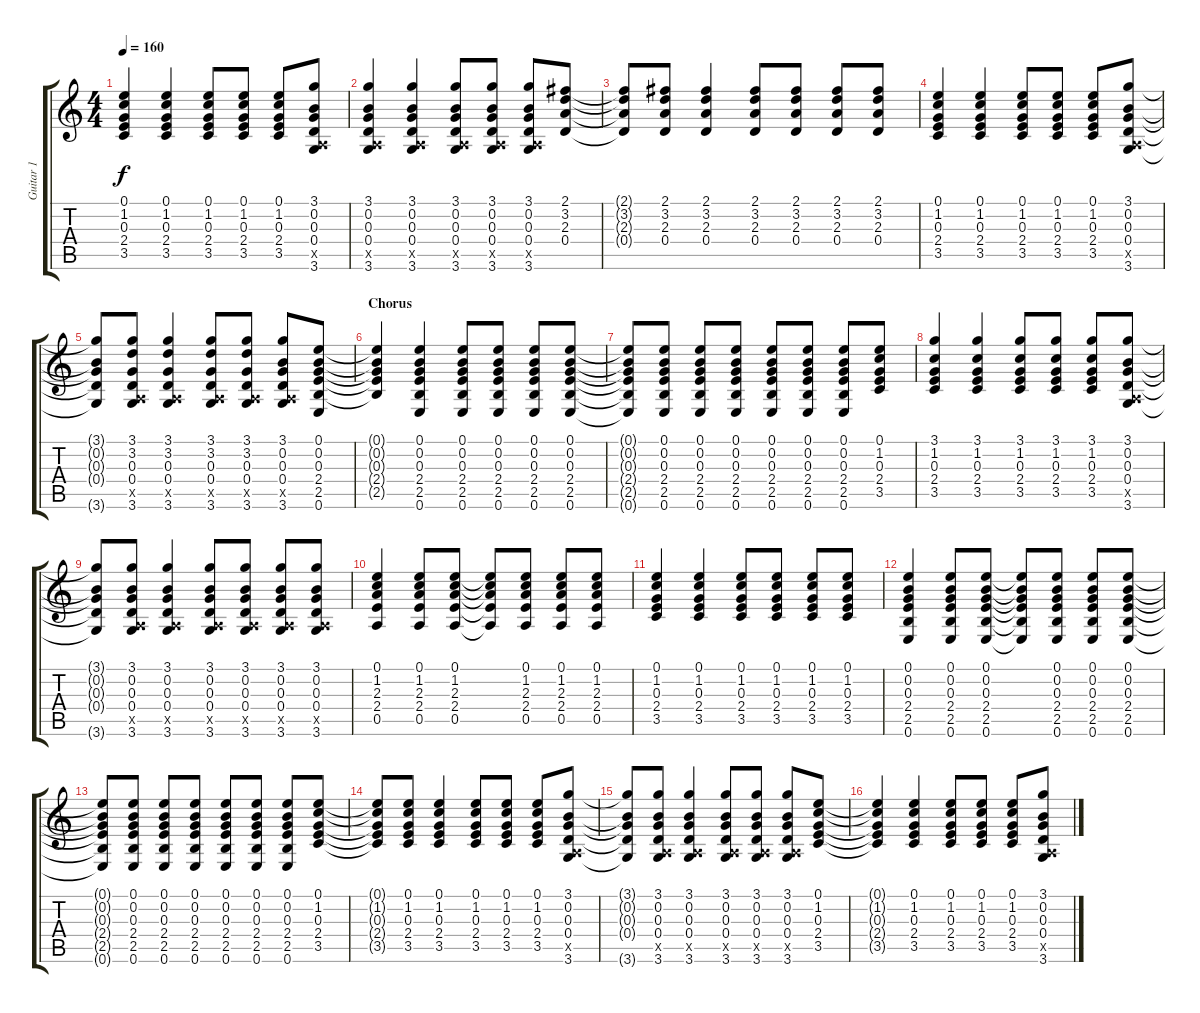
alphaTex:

\track ("Guitar 1" "Guitar 1") {instrument acousticguitarsteel}
\staff {score tabs}
\tuning (E4 B3 G3 D3 A2 E2) {hide}
\ts (4 4)
\tempo 160
\clef g2
\ks c
(0.1{t} 1.2{t} 0.3{t} 2.4{t} 3.5{t}).4{dy f} (0.1 1.2 0.3 2.4 3.5).4 (0.1 1.2 0.3 2.4 3.5).8 (0.1 1.2 0.3 2.4 3.5).8 (0.1 1.2 0.3 2.4 3.5).8 (3.1 0.2 0.3 0.4 0.5{x} 3.6).8 |
(3.1 0.2 0.3 0.4 0.5{x} 3.6).4 (3.1 0.2 0.3 0.4 0.5{x} 3.6).4 (3.1 0.2 0.3 0.4 0.5{x} 3.6).8 (3.1 0.2 0.3 0.4 0.5{x} 3.6).8 (3.1 0.2 0.3 0.4 0.5{x} 3.6).8 (2.1 3.2 2.3 0.4).8 |
(2.1{t} 3.2{t} 2.3{t} 0.4{t}).8 (2.1 3.2 2.3 0.4).8 (2.1 3.2 2.3 0.4).4 (2.1 3.2 2.3 0.4).8 (2.1 3.2 2.3 0.4).8 (2.1 3.2 2.3 0.4).8 (2.1 3.2 2.3 0.4).8 |
(0.1 1.2 0.3 2.4 3.5).4 (0.1 1.2 0.3 2.4 3.5).4 (0.1 1.2 0.3 2.4 3.5).8 (0.1 1.2 0.3 2.4 3.5).8 (0.1 1.2 0.3 2.4 3.5).8 (3.1 0.2 0.3 0.4 0.5{x} 3.6).8 |
(3.1{t} 0.2{t} 0.3{t} 0.4{t} 3.6{t}).8 (3.1 3.2 0.3 0.4 0.5{x} 3.6).8 (3.1 3.2 0.3 0.4 0.5{x} 3.6).4 (3.1 3.2 0.3 0.4 0.5{x} 3.6).8 (3.1 3.2 0.3 0.4 0.5{x} 3.6).8 (3.1 0.2 0.3 0.4 0.5{x} 3.6).8 (0.1 0.2 0.3 2.4 2.5 0.6).8 |
\section ("" "Chorus")
(0.1{t} 0.2{t} 0.3{t} 2.4{t} 2.5{t}).4 (0.1 0.2 0.3 2.4 2.5 0.6).4 (0.1 0.2 0.3 2.4 2.5 0.6).8 (0.1 0.2 0.3 2.4 2.5 0.6).8 (0.1 0.2 0.3 2.4 2.5 0.6).8 (0.1 0.2 0.3 2.4 2.5 0.6).8 |
(0.1{t} 0.2{t} 0.3{t} 2.4{t} 2.5{t} 0.6{t}).8 (0.1 0.2 0.3 2.4 2.5 0.6).8 (0.1 0.2 0.3 2.4 2.5 0.6).8 (0.1 0.2 0.3 2.4 2.5 0.6).8 (0.1 0.2 0.3 2.4 2.5 0.6).8 (0.1 0.2 0.3 2.4 2.5 0.6).8 (0.1 0.2 0.3 2.4 2.5 0.6).8 (0.1 1.2 0.3 2.4 3.5).8 |
(3.1 1.2 0.3 2.4 3.5).4 (3.1 1.2 0.3 2.4 3.5).4 (3.1 1.2 0.3 2.4 3.5).8 (3.1 1.2 0.3 2.4 3.5).8 (3.1 1.2 0.3 2.4 3.5).8 (3.1 0.2 0.3 0.4 0.5{x} 3.6).8 |
(3.1{t} 0.2{t} 0.3{t} 0.4{t} 3.6{t}).8 (3.1 0.2 0.3 0.4 0.5{x} 3.6).8 (3.1 0.2 0.3 0.4 0.5{x} 3.6).4 (3.1 0.2 0.3 0.4 0.5{x} 3.6).8 (3.1 0.2 0.3 0.4 0.5{x} 3.6).8 (3.1 0.2 0.3 0.4 0.5{x} 3.6).8 (3.1 0.2 0.3 0.4 0.5{x} 3.6).8 |
(0.1 1.2 2.3 2.4 0.5).4 (0.1 1.2 2.3 2.4 0.5).8 (0.1 1.2 2.3 2.4 0.5).8 (0.1{t} 1.2{t} 2.3{t} 2.4{t} 0.5{t}).8 (0.1 1.2 2.3 2.4 0.5).8 (0.1 1.2 2.3 2.4 0.5).8 (0.1 1.2 2.3 2.4 0.5).8 |
(0.1 1.2 0.3 2.4 3.5).4 (0.1 1.2 0.3 2.4 3.5).4 (0.1 1.2 0.3 2.4 3.5).8 (0.1 1.2 0.3 2.4 3.5).8 (0.1 1.2 0.3 2.4 3.5).8 (0.1 1.2 0.3 2.4 3.5).8 |
(0.1 0.2 0.3 2.4 2.5 0.6).4 (0.1 0.2 0.3 2.4 2.5 0.6).8 (0.1 0.2 0.3 2.4 2.5 0.6).8 (0.1{t} 0.2{t} 0.3{t} 2.4{t} 2.5{t} 0.6{t}).8 (0.1 0.2 0.3 2.4 2.5 0.6).8 (0.1 0.2 0.3 2.4 2.5 0.6).8 (0.1 0.2 0.3 2.4 2.5 0.6).8 |
(0.1{t} 0.2{t} 0.3{t} 2.4{t} 2.5{t} 0.6{t}).8 (0.1 0.2 0.3 2.4 2.5 0.6).8 (0.1 0.2 0.3 2.4 2.5 0.6).8 (0.1 0.2 0.3 2.4 2.5 0.6).8 (0.1 0.2 0.3 2.4 2.5 0.6).8 (0.1 0.2 0.3 2.4 2.5 0.6).8 (0.1 0.2 0.3 2.4 2.5 0.6).8 (0.1 1.2 0.3 2.4 3.5).8 |
(0.1{t} 1.2{t} 0.3{t} 2.4{t} 3.5{t}).8 (0.1 1.2 0.3 2.4 3.5).8 (0.1 1.2 0.3 2.4 3.5).4 (0.1 1.2 0.3 2.4 3.5).8 (0.1 1.2 0.3 2.4 3.5).8 (0.1 1.2 0.3 2.4 3.5).8 (3.1 0.2 0.3 0.4 0.5{x} 3.6).8 |
(3.1{t} 0.2{t} 0.3{t} 0.4{t} 3.6{t}).8 (3.1 0.2 0.3 0.4 0.5{x} 3.6).8 (3.1 0.2 0.3 0.4 0.5{x} 3.6).4 (3.1 0.2 0.3 0.4 0.5{x} 3.6).8 (3.1 0.2 0.3 0.4 0.5{x} 3.6).8 (3.1 0.2 0.3 0.4 0.5{x} 3.6).8 (0.1 1.2 0.3 2.4 3.5).8 |
(0.1{t} 1.2{t} 0.3{t} 2.4{t} 3.5{t}).4 (0.1 1.2 0.3 2.4 3.5).4 (0.1 1.2 0.3 2.4 3.5).8 (0.1 1.2 0.3 2.4 3.5).8 (0.1 1.2 0.3 2.4 3.5).8 (3.1 0.2 0.3 0.4 0.5{x} 3.6).8
